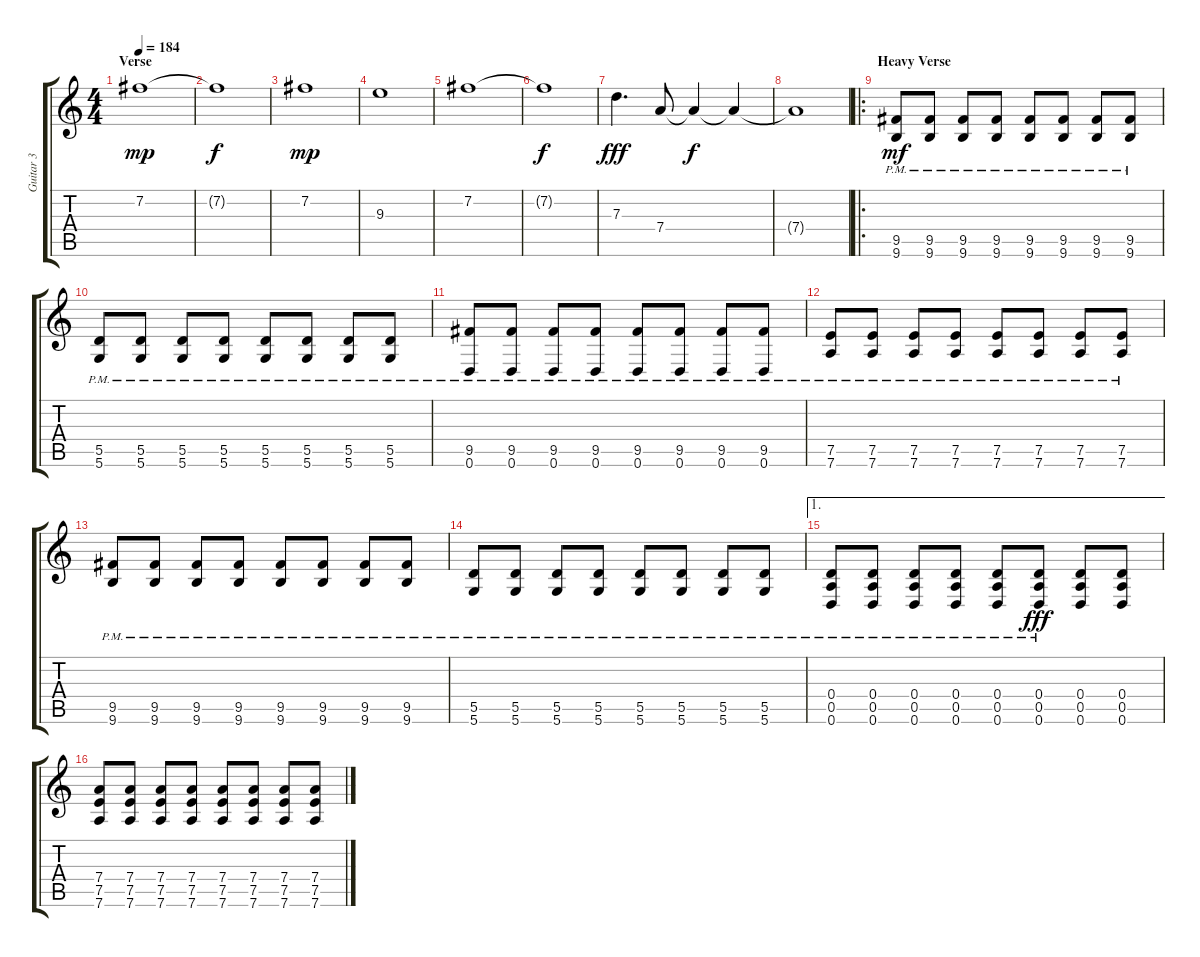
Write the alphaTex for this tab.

\track ("Guitar 3" "Guitar 3") {instrument distortionguitar}
\staff {score tabs}
\tuning (E4 B3 G3 D3 A2 D2) {hide}
\ts (4 4)
\section ("" "Verse")
\tempo 184
\clef g2
\ks c
7.2.1{dy mp} |
7.2{t}.1{dy f} |
7.2.1{dy mp} |
9.3.1 |
7.2.1 |
7.2{t}.1{dy f} |
7.3.4{d dy fff} 7.4.8 7.4{t}.4{dy f} 7.4{t}.4 |
7.4{t}.1 |
\ro
\section ("" "Heavy Verse")
(9.5{pm} 9.6{pm}).8{dy mf} (9.5{pm} 9.6{pm}).8 (9.5{pm} 9.6{pm}).8 (9.5{pm} 9.6{pm}).8 (9.5{pm} 9.6{pm}).8 (9.5{pm} 9.6{pm}).8 (9.5{pm} 9.6{pm}).8 (9.5{pm} 9.6{pm}).8 |
(5.5{pm} 5.6{pm}).8 (5.5{pm} 5.6{pm}).8 (5.5{pm} 5.6{pm}).8 (5.5{pm} 5.6{pm}).8 (5.5{pm} 5.6{pm}).8 (5.5{pm} 5.6{pm}).8 (5.5{pm} 5.6{pm}).8 (5.5{pm} 5.6{pm}).8 |
(9.5{pm} 0.6{pm}).8 (9.5{pm} 0.6{pm}).8 (9.5{pm} 0.6{pm}).8 (9.5{pm} 0.6{pm}).8 (9.5{pm} 0.6{pm}).8 (9.5{pm} 0.6{pm}).8 (9.5{pm} 0.6{pm}).8 (9.5{pm} 0.6{pm}).8 |
(7.5{pm} 7.6{pm}).8 (7.5{pm} 7.6{pm}).8 (7.5{pm} 7.6{pm}).8 (7.5{pm} 7.6{pm}).8 (7.5{pm} 7.6{pm}).8 (7.5{pm} 7.6{pm}).8 (7.5{pm} 7.6{pm}).8 (7.5{pm} 7.6{pm}).8 |
(9.5{pm} 9.6{pm}).8 (9.5{pm} 9.6{pm}).8 (9.5{pm} 9.6{pm}).8 (9.5{pm} 9.6{pm}).8 (9.5{pm} 9.6{pm}).8 (9.5{pm} 9.6{pm}).8 (9.5{pm} 9.6{pm}).8 (9.5{pm} 9.6{pm}).8 |
(5.5{pm} 5.6{pm}).8 (5.5{pm} 5.6{pm}).8 (5.5{pm} 5.6{pm}).8 (5.5{pm} 5.6{pm}).8 (5.5{pm} 5.6{pm}).8 (5.5{pm} 5.6{pm}).8 (5.5{pm} 5.6{pm}).8 (5.5{pm} 5.6{pm}).8 |
\ae 1
(0.4{pm} 0.5{pm} 0.6{pm}).8 (0.4{pm} 0.5{pm} 0.6{pm}).8 (0.4{pm} 0.5{pm} 0.6{pm}).8 (0.4{pm} 0.5{pm} 0.6{pm}).8 (0.4{pm} 0.5{pm} 0.6{pm}).8 (0.4{pm} 0.5{pm} 0.6{pm}).8{dy fff} (0.4 0.5 0.6).8 (0.4 0.5 0.6).8 |
(7.4 7.5 7.6).8 (7.4 7.5 7.6).8 (7.4 7.5 7.6).8 (7.4 7.5 7.6).8 (7.4 7.5 7.6).8 (7.4 7.5 7.6).8 (7.4 7.5 7.6).8 (7.4 7.5 7.6).8
